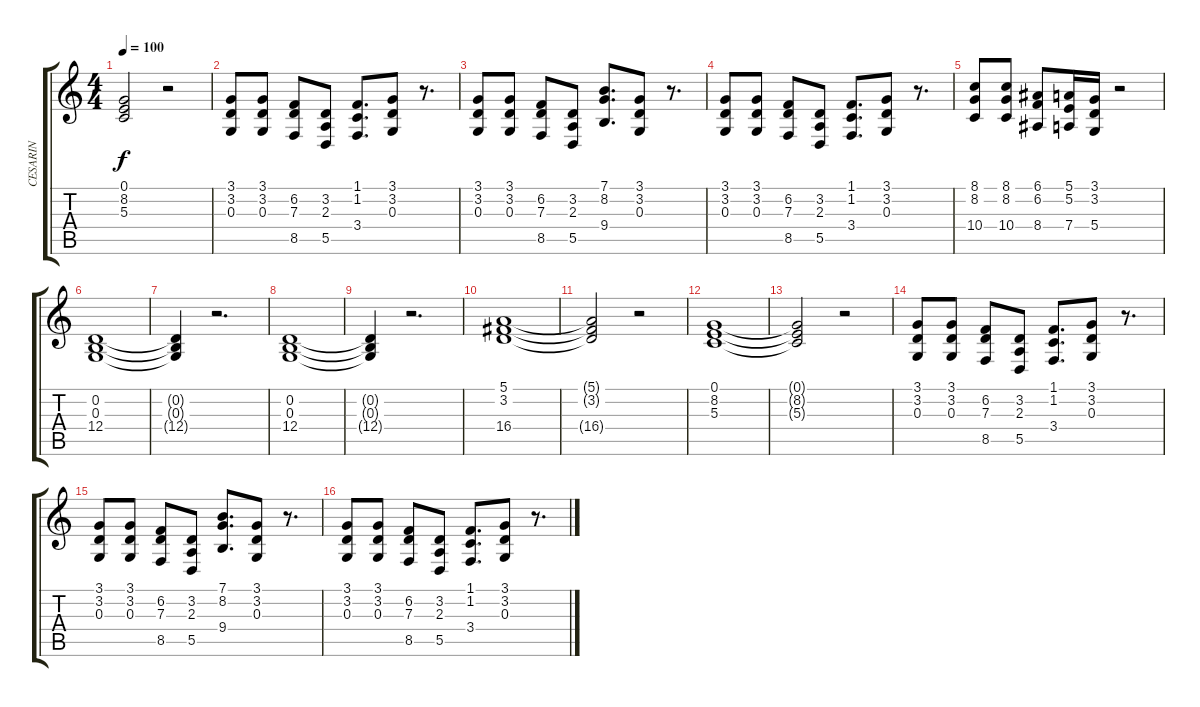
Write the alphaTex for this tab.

\track ("CESARIN" "CESARIN") {instrument voiceoohs}
\staff {score tabs}
\tuning (E4 B3 G3 D3 A2 E2) {hide}
\ts (4 4)
\tempo 100
\clef g2
\ks c
(0.1{t} 8.2{t} 5.3{t}).2{dy f} r.2 |
(3.1 3.2 0.3).8 (3.1 3.2 0.3).8 (6.2 7.3 8.5).8 (3.2 2.3 5.5).8 (1.1 1.2 3.4).8{d} (3.1 3.2 0.3).8 r.8{d} |
(3.1 3.2 0.3).8 (3.1 3.2 0.3).8 (6.2 7.3 8.5).8 (3.2 2.3 5.5).8 (7.1 8.2 9.4).8{d} (3.1 3.2 0.3).8 r.8{d} |
(3.1 3.2 0.3).8 (3.1 3.2 0.3).8 (6.2 7.3 8.5).8 (3.2 2.3 5.5).8 (1.1 1.2 3.4).8{d} (3.1 3.2 0.3).8 r.8{d} |
(8.1 8.2 10.4).8 (8.1 8.2 10.4).8 (6.1 6.2 8.4).8 (5.1 5.2 7.4).16 (3.1 3.2 5.4).16 r.2 |
(0.2 0.3 12.4).1 |
(0.2{t} 0.3{t} 12.4{t}).4 r.2{d} |
(0.2 0.3 12.4).1 |
(0.2{t} 0.3{t} 12.4{t}).4 r.2{d} |
(5.1 3.2 16.4).1 |
(5.1{t} 3.2{t} 16.4{t}).2 r.2 |
(0.1 8.2 5.3).1 |
(0.1{t} 8.2{t} 5.3{t}).2 r.2 |
(3.1 3.2 0.3).8 (3.1 3.2 0.3).8 (6.2 7.3 8.5).8 (3.2 2.3 5.5).8 (1.1 1.2 3.4).8{d} (3.1 3.2 0.3).8 r.8{d} |
(3.1 3.2 0.3).8 (3.1 3.2 0.3).8 (6.2 7.3 8.5).8 (3.2 2.3 5.5).8 (7.1 8.2 9.4).8{d} (3.1 3.2 0.3).8 r.8{d} |
(3.1 3.2 0.3).8 (3.1 3.2 0.3).8 (6.2 7.3 8.5).8 (3.2 2.3 5.5).8 (1.1 1.2 3.4).8{d} (3.1 3.2 0.3).8 r.8{d}
